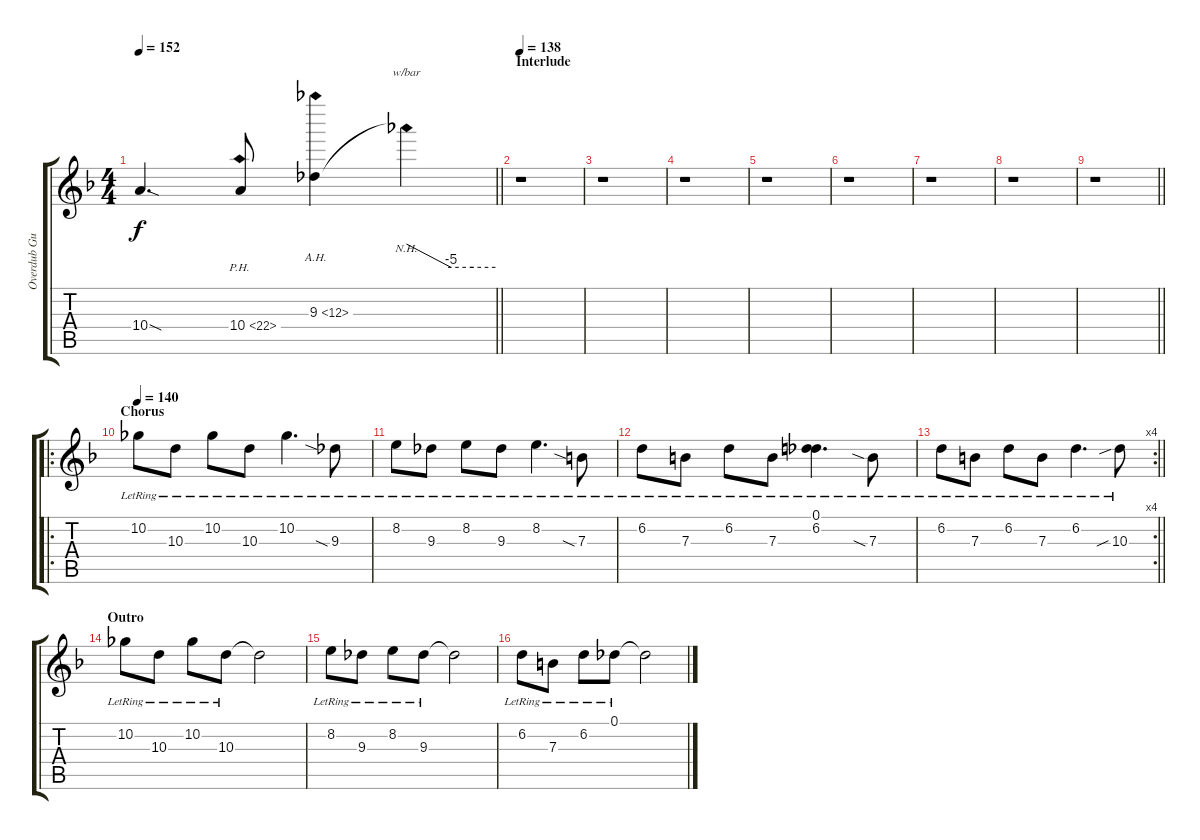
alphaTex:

\track ("Overdub Guitar 1" "Overdub Gu") {instrument distortionguitar}
\staff {score tabs}
\tuning (Db4 Ab3 E3 B2 Gb2 B1) {hide}
\ts (4 4)
\tempo 152
\clef g2
\barLineRight lightlight
\ks f
10.4{sod t}.4{d dy f} 10.4{ph 12}.8 9.3{ah 3}.4 9.3{nh t}.4{tbe (custom default 0 0 30 -20 45 -20 60 -20)} |
\section ("" "Interlude")
\tempo 138
r.1 |
r.1 |
r.1 |
r.1 |
r.1 |
r.1 |
r.1 |
\barLineRight lightlight
r.1 |
\ro
\section ("" "Chorus")
\tempo 140
10.2{lr}.8{volume 16 balance 8 instrument electricguitarjazz} 10.3{lr}.8 10.2{lr}.8 10.3{lr}.8 10.2{lr}.4{d} 9.3{sia lr}.8 |
8.2{lr}.8 9.3{lr}.8 8.2{lr}.8 9.3{lr}.8 8.2{lr}.4{d} 7.3{sia lr}.8 |
6.2{lr}.8 7.3{lr}.8 6.2{lr}.8 7.3{lr}.8 (0.1{lr} 6.2{lr}).4{d} 7.3{sia lr}.8 |
\rc 4
\barLineRight lightlight
6.2{lr}.8 7.3{lr}.8 6.2{lr}.8 7.3{lr}.8 6.2{lr}.4{d} 10.3{sib lr}.8 |
\section ("" "Outro")
10.2{lr}.8 10.3{lr}.8 10.2{lr}.8 10.3{lr}.8 10.3{t}.2 |
8.2{lr}.8 9.3{lr}.8 8.2{lr}.8 9.3{lr}.8 9.3{t}.2 |
6.2{lr}.8 7.3{lr}.8 6.2{lr}.8 0.1{lr}.8 0.1{t}.2
